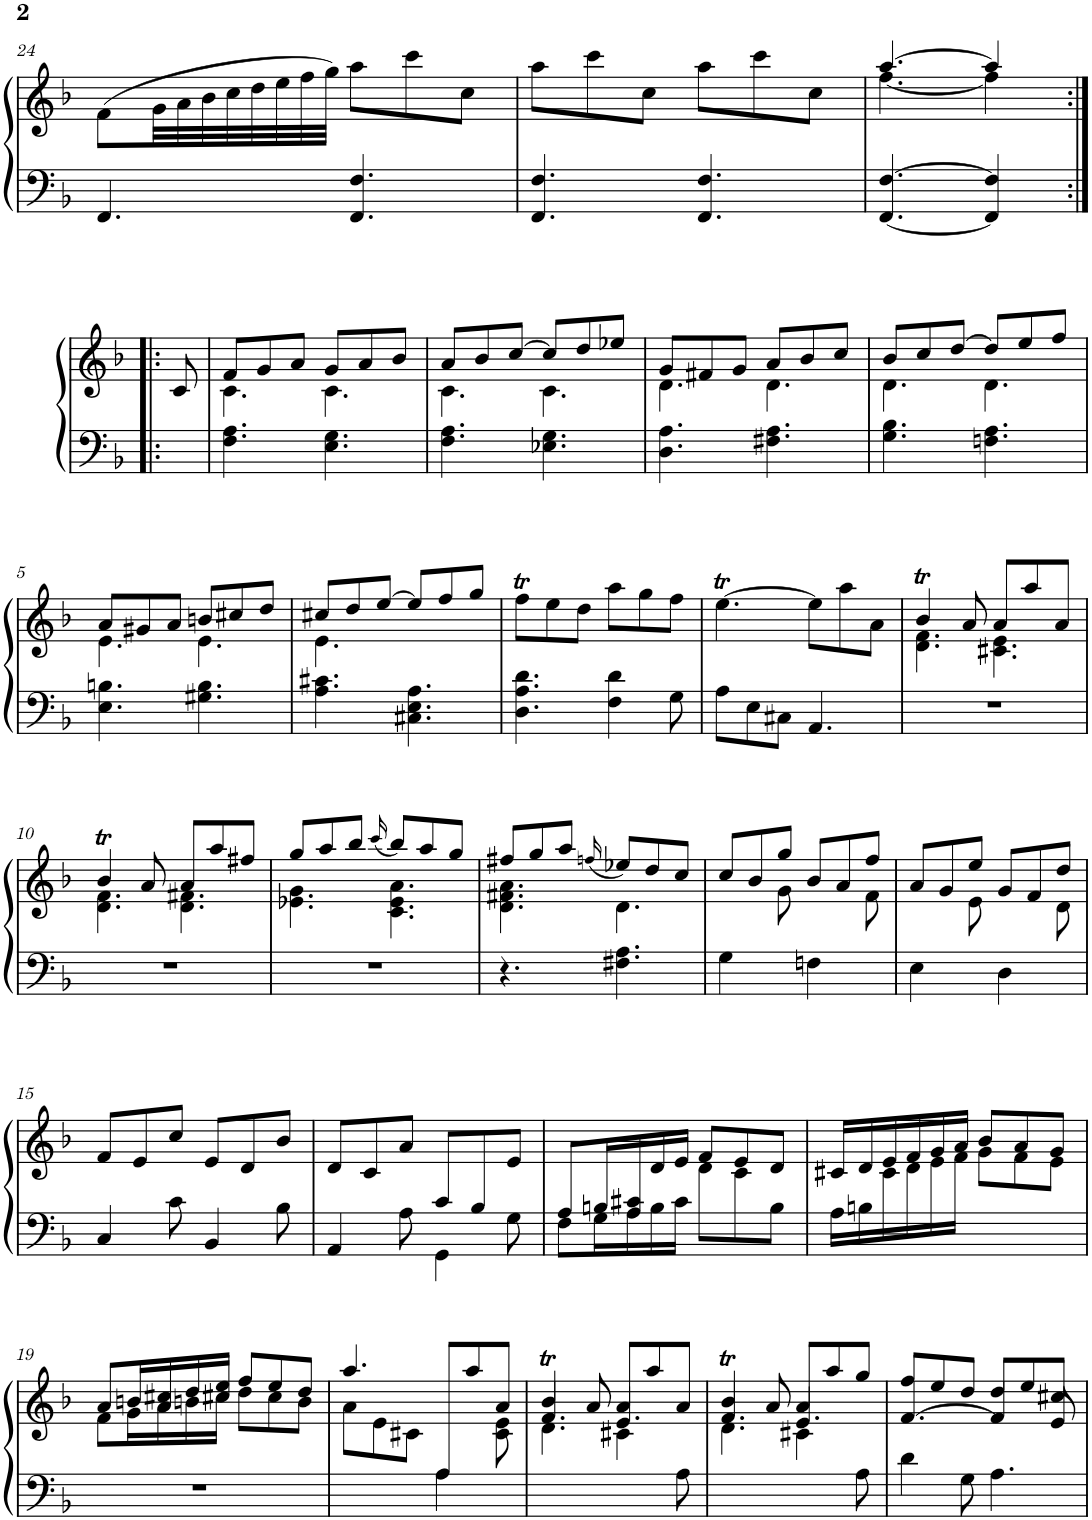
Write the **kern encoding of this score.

**kern	**kern
*part1	*part1
*staff2	*staff1
*I"Piano	*
*I'Piano	*
!!LO:PB:g=z
*clefF4	*clefG2
*k[b-]	*k[b-]
*M6/8	*M6/8
=24	=24
4.FF/	(>8f\L
.	32g\LL
.	32a\
.	32b-\
.	32cc\
.	32dd\
.	32ee\
.	32ff\
.	32gg\JJJ)
4.FF/ 4.F/	8aa\L
.	8ccc\
.	8cc\J
=25	=25
4.FF/ 4.F/	8aa\L
.	8ccc\
.	8cc\J
4.FF/ 4.F/	8aa\L
.	8ccc\
.	8cc\J
=26	=26
*	*^
[<4.FF/ [>4.F/	[4.aa/	[<4.ff\
4FF/] 4F/]	4aa/]	4ff\]
*	*v	*v
!!LO:LB:g=z
=:|!|:	=:|!|:
2.ryy	8c/
.	2ryy
.	8ryy
=1	=1
*	*^
4.F\ 4.A\	8f/L	4.c\
.	8g/	.
.	8a/J	.
4.E\ 4.G\	8g/L	4.c\
.	8a/	.
.	8b-/J	.
=2	=2	=2
4.F\ 4.A\	8a/L	4.c\
.	8b-/	.
.	[>8cc/J	.
4.E-X\ 4.G\	8cc/L]	4.c\
.	8dd/	.
.	8ee-X/J	.
=3	=3	=3
4.D\ 4.A\	8g/L	4.d\
.	8f#X/	.
.	8g/J	.
4.F#X\ 4.A\	8a/L	4.d\
.	8b-/	.
.	8cc/J	.
=4	=4	=4
4.G\ 4.B-\	8b-/L	4.d\
.	8cc/	.
.	[>8dd/J	.
4.Fn\ 4.A\	8dd/L]	4.d\
.	8ee/	.
.	8ff/J	.
!!LO:LB:g=z	!!
=5	=5	=5
4.E\ 4.Bn\	8a/L	4.e\
.	8g#X/	.
.	8a/J	.
4.G#X\ 4.B\	8bn/L	4.e\
.	8cc#X/	.
.	8dd/J	.
=6	=6	=6
4.A\ 4.c#X\	8cc#X/L	4.e\
.	8dd/	.
.	[>8ee/J	.
4.C#X\ 4.E\ 4.A\	8ee/L]	4.ryy
.	8ff/	.
.	8gg/J	.
*	*v	*v
=7	=7
4.D\ 4.A\ 4.d\	8ffT\L
.	8ee\
.	8dd\J
4F\ 4d\	8aa\L
.	8gg\
8G\	8ff\J
=8	=8
8A\L	[>4.ee>\
8E\	.
8C#X\J	.
4.AA/	8ee\L]
.	8aa\
.	8a\J
=9	=9
*	*^
2.r	4b->/	4.d\ 4.f\
.	8a/	.
.	8a/L	4.c#X\ 4.e\
.	8aa/	.
.	8a/J	.
!!LO:LB:g=z	!!
=10	=10	=10
2.r	4b-T/	4.d\ 4.f\
.	8a/	.
.	8a/L	4.d\ 4.f#X\
.	8aa/	.
.	8ff#X/J	.
=11	=11	=11
2.r	8gg/L	4.e-X\ 4.g\
.	8aa/	.
.	8bb-/J	.
.	(<16qccc/	.
.	8bb-/L)	4.c\ 4.e-\ 4.a\
.	8aa/	.
.	8gg/J	.
=12	=12	=12
4.r	8ff#X/L	4.d\ 4.f#X\ 4.a\
.	8gg/	.
.	8aa/J	.
.	(<16qffn/	.
4.F#X\ 4.A\	8ee-X/L)	4.d\
.	8dd/	.
.	8cc/J	.
=13	=13	=13
4G\	8cc/L	4ryy
.	8b-/	.
8ryy	8gg/J	8g\
4Fn\	8b-/L	4ryy
.	8a/	.
8ryy	8ff/J	8f\
=14	=14	=14
4E\	8a/L	4ryy
.	8g/	.
8ryy	8ee/J	8e\
4D\	8g/L	4ryy
.	8f/	.
8ryy	8dd/J	8d\
*	*v	*v
!!LO:LB:g=z
=15	=15
4C/	8f/L
.	8e/
8c\	8cc/J
4BB-/	8e/L
.	8d/
8B-\	8b-/J
=16	=16
*^	*^
4AA/	4.ryy	8d/L	8ryy
*	*	*v	*v
.	.	8c/
8A\	.	8a/J
8c/L	4GG\	4ryy
8B-/	.	.
*	*	*^
8ryy	8G\	8ryy	8e/J
=17	=17	=17	=17
*	*^	*	*
8ryy	8A/L	8F\L	4ryy	4ryy
.	16Bn/L	16G\L	.	.
.	16A/ 16c#X/	16A\	.	.
.	2ryy	16B\	8ryy	16d/
.	.	16c#\JJ	.	16e/JJ
.	.	4.ryy	8d\L	8f/L
.	.	.	8c\	8e/
8B\J	.	.	8ryy	8d/J
*v	*v	*v	*	*
=18	=18	=18
16A\LL	16c#X/LL	8ryy
16Bn\	16d/	.
2ryy	16e/	16c#\
.	16f/	16d\
.	16g/	16e\
.	16a/JJ	16f\JJ
.	8b-/L	8g\L
.	8a/	8f\
8ryy	8g/J	8e\J
!!LO:LB:g=z	!!
=19	=19	=19
2.r	8a/L	8f\L
.	16bn/L	16g\L
.	16a/ 16cc#X/	16a\
.	16dd/	16bn\
.	16cc#/ 16ee/JJ	16cc#X\JJ
.	8ff/L	8dd\L
.	8ee/	8cc#\
.	8dd/J	8b\J
=20	=20	=20
*^	*	*^
4.ryy	4ryy	4.aa/	8a\L	8ryy
*	*	*	*v	*v
.	.	.	8e\
.	8ryy	.	8c#X\J
8A/L	4A\	8ryy	4.ryy
8ryy	.	8aa/	.
*	*	*	*^
8ryy	8ryy	8a/J	.	8c#\ 8e\
*v	*v	*	*	*
=21	=21	=21	=21
8ryy	4b-T/	4.f/	4.d\
.	8a/	.	.
.	8a/L	4.e/	4c#X\
.	8aa/	.	.
8A\	8a/J	.	8ryy
=22	=22	=22	=22
8ryy	4b-T/	4.f/	4.d\
.	8a/	.	.
.	8a/L	4.e/	4c#X\
.	8aa/	.	.
8A\	8gg/J	.	8ryy
*	*	*v	*v
=23	=23	=23
4d\	8ff/L	[4.f/
.	8ee/	.
8G\	8dd/J	.
4.A\	8dd/L	4f/]
.	8ee/	.
.	8cc#X/J	8e/
*	*v	*v
=	=
*-	*-
